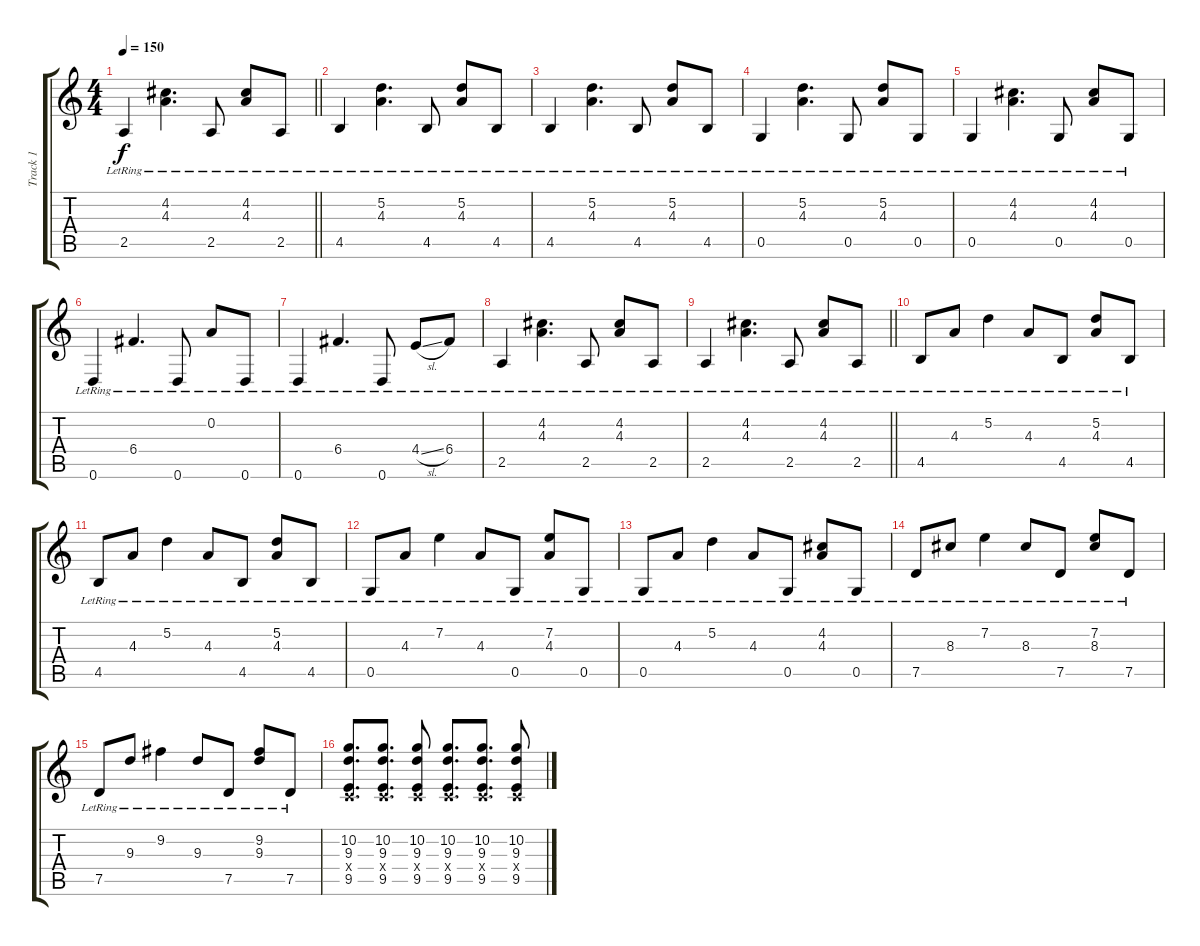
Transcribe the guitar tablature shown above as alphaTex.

\track ("Track 1" "Track 1") {instrument electricguitarjazz}
\staff {score tabs}
\tuning (D4 A3 F3 C3 G2 D2) {hide}
\ts (4 4)
\tempo 150
\clef g2
\barLineRight lightlight
\ks c
2.5{lr}.4{dy f} (4.2{lr} 4.3{lr}).4{d} 2.5{lr}.8 (4.2{lr} 4.3{lr}).8 2.5{lr}.8 |
\section ("" "")
4.5{lr}.4 (5.2{lr} 4.3{lr}).4{d} 4.5{lr}.8 (5.2{lr} 4.3{lr}).8 4.5{lr}.8 |
4.5{lr}.4 (5.2{lr} 4.3{lr}).4{d} 4.5{lr}.8 (5.2{lr} 4.3{lr}).8 4.5{lr}.8 |
0.5{lr}.4 (5.2{lr} 4.3{lr}).4{d} 0.5{lr}.8 (5.2{lr} 4.3{lr}).8 0.5{lr}.8 |
0.5{lr}.4 (4.2{lr} 4.3{lr}).4{d} 0.5{lr}.8 (4.2{lr} 4.3{lr}).8 0.5{lr}.8 |
0.6{lr}.4 6.4{lr}.4{d} 0.6{lr}.8 0.2{lr}.8 0.6{lr}.8 |
0.6{lr}.4 6.4{lr}.4{d} 0.6{lr}.8 4.4{sl lr}.8 6.4{lr}.8 |
2.5{lr}.4 (4.2{lr} 4.3{lr}).4{d} 2.5{lr}.8 (4.2{lr} 4.3{lr}).8 2.5{lr}.8 |
\barLineRight lightlight
2.5{lr}.4 (4.2{lr} 4.3{lr}).4{d} 2.5{lr}.8 (4.2{lr} 4.3{lr}).8 2.5{lr}.8 |
\section ("" "")
4.5{lr}.8 4.3{lr}.8 5.2{lr}.4 4.3{lr}.8 4.5{lr}.8 (5.2{lr} 4.3{lr}).8 4.5{lr}.8 |
4.5{lr}.8 4.3{lr}.8 5.2{lr}.4 4.3{lr}.8 4.5{lr}.8 (5.2{lr} 4.3{lr}).8 4.5{lr}.8 |
0.5{lr}.8 4.3{lr}.8 7.2{lr}.4 4.3{lr}.8 0.5{lr}.8 (7.2{lr} 4.3{lr}).8 0.5{lr}.8 |
0.5{lr}.8 4.3{lr}.8 5.2{lr}.4 4.3{lr}.8 0.5{lr}.8 (4.2{lr} 4.3{lr}).8 0.5{lr}.8 |
7.5{lr}.8 8.3{lr}.8 7.2{lr}.4 8.3{lr}.8 7.5{lr}.8 (7.2{lr} 8.3{lr}).8 7.5{lr}.8 |
7.5{lr}.8 9.3{lr}.8 9.2{lr}.4 9.3{lr}.8 7.5{lr}.8 (9.2{lr} 9.3{lr}).8 7.5{lr}.8 |
(10.2 9.3 0.4{x} 9.5).8{d} (10.2 9.3 0.4{x} 9.5).8{d} (10.2 9.3 0.4{x} 9.5).8 (10.2 9.3 0.4{x} 9.5).8{d} (10.2 9.3 0.4{x} 9.5).8{d} (10.2 9.3 0.4{x} 9.5).8
